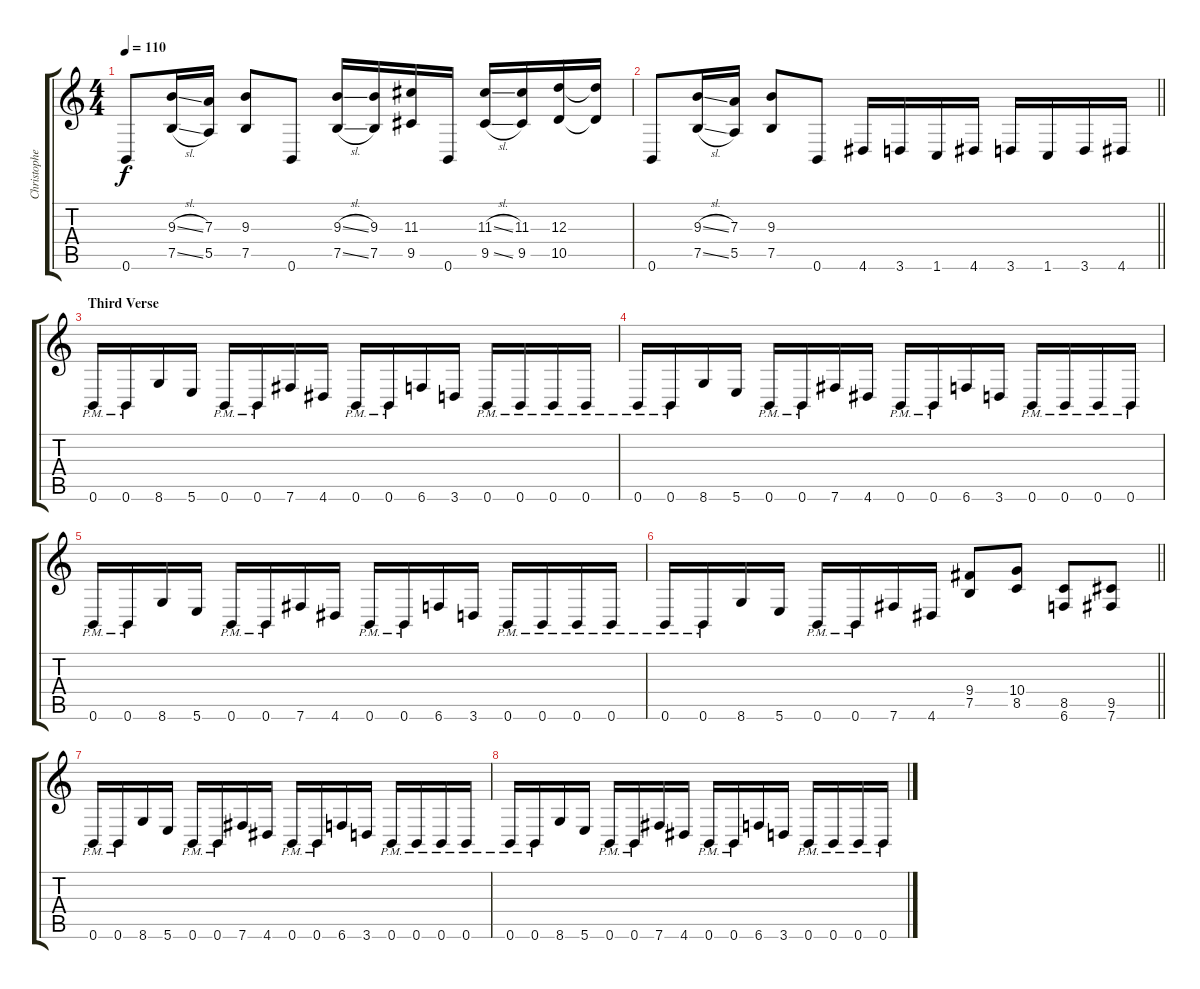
\track ("Christopher Amott" "Christophe") {instrument distortionguitar}
\staff {score tabs}
\tuning (B3 Gb3 D3 A2 E2 B1) {hide}
\ts (4 4)
\tempo 110
\clef g2
\ks c
0.6.8{dy f} (9.3{sl} 7.5{sl}).16 (7.3 5.5).16 (9.3 7.5).8 0.6.8 (9.3{sl} 7.5{sl}).16 (9.3 7.5).16 (11.3 9.5).16 0.6.16 (11.3{sl} 9.5{sl}).16 (11.3 9.5).16 (12.3 10.5).16 (12.3{t} 10.5{t}).16 |
\barLineRight lightlight
0.6.8 (9.3{sl} 7.5{sl}).16 (7.3 5.5).16 (9.3 7.5).8 0.6.8 4.6.16 3.6.16 1.6.16 4.6.16 3.6.16 1.6.16 3.6.16 4.6.16 |
\section ("" "Third Verse")
0.6{pm}.16 0.6{pm}.16 8.6.16 5.6.16 0.6{pm}.16 0.6{pm}.16 7.6.16 4.6.16 0.6{pm}.16 0.6{pm}.16 6.6.16 3.6.16 0.6{pm}.16 0.6{pm}.16 0.6{pm}.16 0.6{pm}.16 |
0.6{pm}.16 0.6{pm}.16 8.6.16 5.6.16 0.6{pm}.16 0.6{pm}.16 7.6.16 4.6.16 0.6{pm}.16 0.6{pm}.16 6.6.16 3.6.16 0.6{pm}.16 0.6{pm}.16 0.6{pm}.16 0.6{pm}.16 |
0.6{pm}.16 0.6{pm}.16 8.6.16 5.6.16 0.6{pm}.16 0.6{pm}.16 7.6.16 4.6.16 0.6{pm}.16 0.6{pm}.16 6.6.16 3.6.16 0.6{pm}.16 0.6{pm}.16 0.6{pm}.16 0.6{pm}.16 |
\barLineRight lightlight
0.6{pm}.16 0.6{pm}.16 8.6.16 5.6.16 0.6{pm}.16 0.6{pm}.16 7.6.16 4.6.16 (9.4 7.5).8 (10.4 8.5).8 (8.5 6.6).8 (9.5 7.6).8 |
0.6{pm}.16 0.6{pm}.16 8.6.16 5.6.16 0.6{pm}.16 0.6{pm}.16 7.6.16 4.6.16 0.6{pm}.16 0.6{pm}.16 6.6.16 3.6.16 0.6{pm}.16 0.6{pm}.16 0.6{pm}.16 0.6{pm}.16 |
0.6{pm}.16 0.6{pm}.16 8.6.16 5.6.16 0.6{pm}.16 0.6{pm}.16 7.6.16 4.6.16 0.6{pm}.16 0.6{pm}.16 6.6.16 3.6.16 0.6{pm}.16 0.6{pm}.16 0.6{pm}.16 0.6{pm}.16
